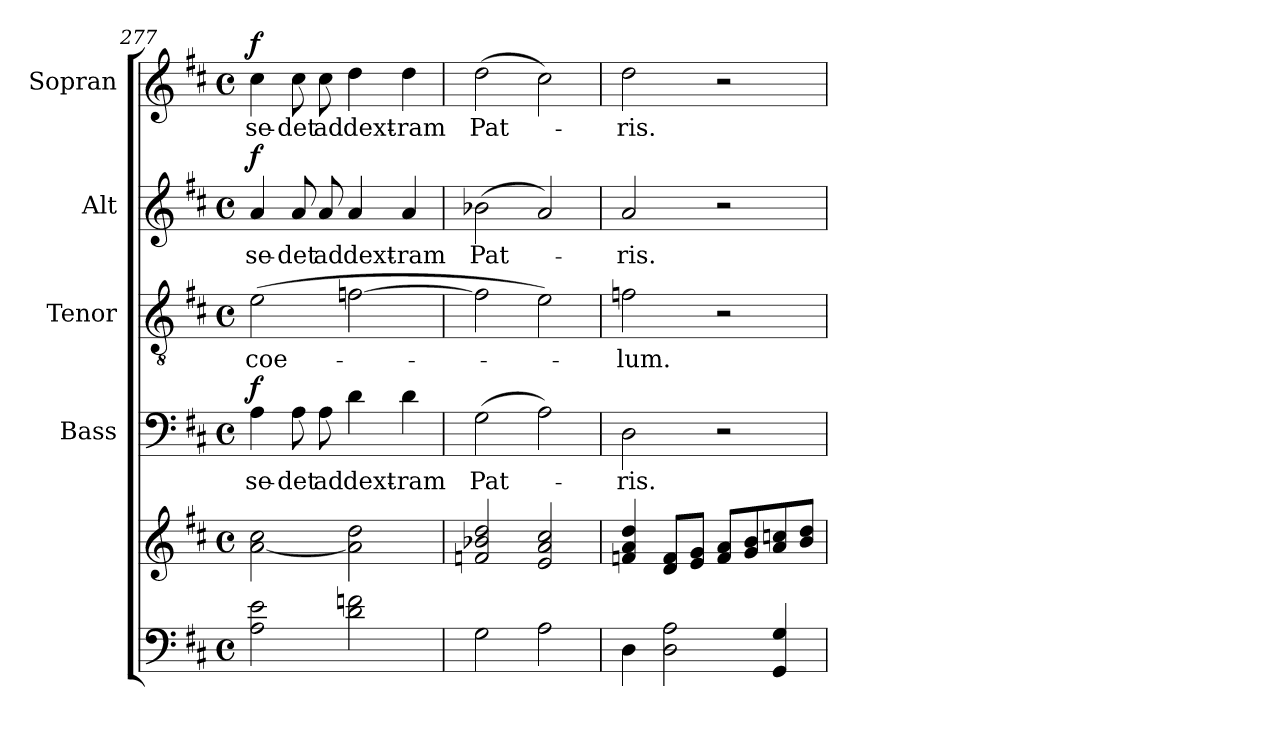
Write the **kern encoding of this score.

**kern	**kern	**kern	**text	**dynam	**kern	**text	**kern	**text	**dynam	**kern	**text	**dynam
*part5	*part5	*part4	*part4	*part4	*part3	*part3	*part2	*part2	*part2	*part1	*part1	*part1
*staff6	*staff5	*staff4	*staff4	*staff4	*staff3	*staff3	*staff2	*staff2	*staff2	*staff1	*staff1	*staff1
*	*	*I"Bass	*	*	*I"Tenor	*	*I"Alt	*	*	*I"Sopran	*	*
*	*	*I'B.	*	*	*I'T.	*	*I'A.	*	*	*I'S.	*	*
*clefF4	*clefG2	*clefF4	*	*	*clefGv2	*	*clefG2	*	*	*clefG2	*	*
*k[f#c#]	*k[f#c#]	*k[f#c#]	*	*	*k[f#c#]	*	*k[f#c#]	*	*	*k[f#c#]	*	*
*D:	*D:	*D:	*	*	*D:	*	*D:	*	*	*D:	*	*
*M4/4	*M4/4	*M4/4	*	*	*M4/4	*	*M4/4	*	*	*M4/4	*	*
*met(c)	*met(c)	*met(c)	*	*	*met(c)	*	*met(c)	*	*	*met(c)	*	*
=277	=277	=277	=277	=277	=277	=277	=277	=277	=277	=277	=277	=277
!	!	!	!LO:LY:b	!LO:DY:a	!	!LO:LY:b	!	!LO:LY:b	!LO:DY:a	!	!LO:LY:b	!LO:DY:a
2A\ 2e\	[<2a\ 2cc#\	4A\	se-	f	(>2e\	coe-	4a/	se-	f	4cc#\	se-	f
!	!	!	!LO:LY:b	!	!	!	!	!LO:LY:b	!	!	!LO:LY:b	!
.	.	8A\	-det	.	.	.	8a/	-det	.	8cc#\	-det	.
!	!	!	!LO:LY:b	!	!	!	!	!LO:LY:b	!	!	!LO:LY:b	!
.	.	8A\	ad	.	.	.	8a/	ad	.	8cc#\	ad	.
!	!	!	!LO:LY:b	!	!	!	!	!LO:LY:b	!	!	!LO:LY:b	!
2d\ 2fn\	2a\] 2dd\	4d\	dext-	.	[2fn\	.	4a/	dext-	.	4dd\	dext-	.
!	!	!	!LO:LY:b	!	!	!	!	!LO:LY:b	!	!	!LO:LY:b	!
.	.	4d\	-ram	.	.	.	4a/	-ram	.	4dd\	-ram	.
=278	=278	=278	=278	=278	=278	=278	=278	=278	=278	=278	=278	=278
!	!	!	!LO:LY:b	!	!	!	!	!LO:LY:b	!	!	!LO:LY:b	!
2G\	2fn/ 2b-X/ 2dd/	(>2G\	Pat-	.	2f\]	.	(>2b-X\	Pat-	.	(>2dd\	Pat-	.
2A\	2e/ 2a/ 2cc#/	2A\)	.	.	2e\)	.	2a/)	.	.	2cc#\)	.	.
=279	=279	=279	=279	=279	=279	=279	=279	=279	=279	=279	=279	=279
!	!	!	!LO:LY:b	!	!	!LO:LY:b	!	!LO:LY:b	!	!	!LO:LY:b	!
4D\	4fn/ 4a/ 4dd/	2D\	-ris.	.	2fn\	-lum.	2a/	-ris.	.	2dd\	-ris.	.
2D\ 2A\	8d/ 8f/L	.	.	.	.	.	.	.	.	.	.	.
.	8e/ 8g/J	.	.	.	.	.	.	.	.	.	.	.
.	8f/ 8a/L	2r	.	.	2r	.	2r	.	.	2r	.	.
.	8g/ 8b/	.	.	.	.	.	.	.	.	.	.	.
4GG/ 4G/	8a/ 8ccn/	.	.	.	.	.	.	.	.	.	.	.
.	8b/ 8dd/J	.	.	.	.	.	.	.	.	.	.	.
=	=	=	=	=	=	=	=	=	=	=	=	=
*-	*-	*-	*-	*-	*-	*-	*-	*-	*-	*-	*-	*-
